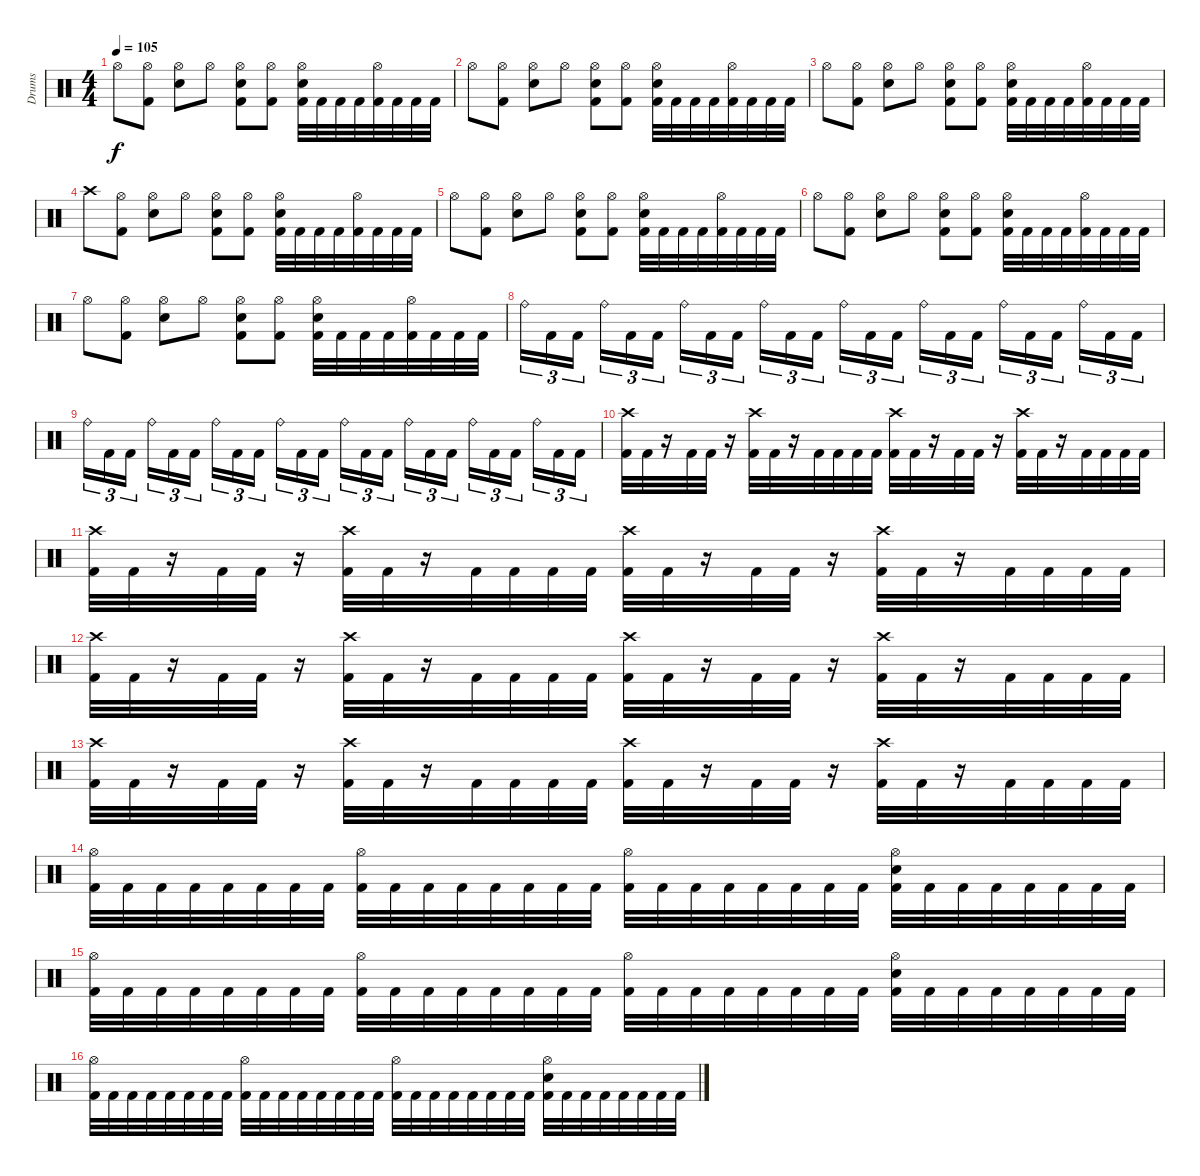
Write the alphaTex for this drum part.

\track ("Drums" "Drums") {instrument percussion}
\staff {score}
\articulation defaults
\ts (4 4)
\tempo 105
\clef neutral
\ks c "Hi-Hat (open)".8{dy f}
("Hi-Hat (open)" "Kick (hit) 2").8 ("Hi-Hat (open)" "Electric Snare (hit)").8 "Hi-Hat (open)".8 ("Hi-Hat (open)" "Electric Snare (hit)" "Kick (hit) 2").8 ("Hi-Hat (open)" "Kick (hit) 2").8 ("Hi-Hat (open)" "Electric Snare (hit)" "Kick (hit) 2").32 "Kick (hit) 2".32 "Kick (hit) 2".32 "Kick (hit) 2".32 ("Hi-Hat (open)" "Kick (hit) 2").32 "Kick (hit) 2".32 "Kick (hit) 2".32 "Kick (hit) 2".32 |
"Hi-Hat (open)".8 ("Hi-Hat (open)" "Kick (hit) 2").8 ("Hi-Hat (open)" "Electric Snare (hit)").8 "Hi-Hat (open)".8 ("Hi-Hat (open)" "Electric Snare (hit)" "Kick (hit) 2").8 ("Hi-Hat (open)" "Kick (hit) 2").8 ("Hi-Hat (open)" "Electric Snare (hit)" "Kick (hit) 2").32 "Kick (hit) 2".32 "Kick (hit) 2".32 "Kick (hit) 2".32 ("Hi-Hat (open)" "Kick (hit) 2").32 "Kick (hit) 2".32 "Kick (hit) 2".32 "Kick (hit) 2".32 |
"Hi-Hat (open)".8 ("Hi-Hat (open)" "Kick (hit) 2").8 ("Hi-Hat (open)" "Electric Snare (hit)").8 "Hi-Hat (open)".8 ("Hi-Hat (open)" "Electric Snare (hit)" "Kick (hit) 2").8 ("Hi-Hat (open)" "Kick (hit) 2").8 ("Hi-Hat (open)" "Electric Snare (hit)" "Kick (hit) 2").32 "Kick (hit) 2".32 "Kick (hit) 2".32 "Kick (hit) 2".32 ("Hi-Hat (open)" "Kick (hit) 2").32 "Kick (hit) 2".32 "Kick (hit) 2".32 "Kick (hit) 2".32 |
"Crash high (hit)".8 ("Hi-Hat (open)" "Kick (hit) 2").8 ("Hi-Hat (open)" "Electric Snare (hit)").8 "Hi-Hat (open)".8 ("Hi-Hat (open)" "Electric Snare (hit)" "Kick (hit) 2").8 ("Hi-Hat (open)" "Kick (hit) 2").8 ("Hi-Hat (open)" "Electric Snare (hit)" "Kick (hit) 2").32 "Kick (hit) 2".32 "Kick (hit) 2".32 "Kick (hit) 2".32 ("Hi-Hat (open)" "Kick (hit) 2").32 "Kick (hit) 2".32 "Kick (hit) 2".32 "Kick (hit) 2".32 |
"Hi-Hat (open)".8 ("Hi-Hat (open)" "Kick (hit) 2").8 ("Hi-Hat (open)" "Electric Snare (hit)").8 "Hi-Hat (open)".8 ("Hi-Hat (open)" "Electric Snare (hit)" "Kick (hit) 2").8 ("Hi-Hat (open)" "Kick (hit) 2").8 ("Hi-Hat (open)" "Electric Snare (hit)" "Kick (hit) 2").32 "Kick (hit) 2".32 "Kick (hit) 2".32 "Kick (hit) 2".32 ("Hi-Hat (open)" "Kick (hit) 2").32 "Kick (hit) 2".32 "Kick (hit) 2".32 "Kick (hit) 2".32 |
"Hi-Hat (open)".8 ("Hi-Hat (open)" "Kick (hit) 2").8 ("Hi-Hat (open)" "Electric Snare (hit)").8 "Hi-Hat (open)".8 ("Hi-Hat (open)" "Electric Snare (hit)" "Kick (hit) 2").8 ("Hi-Hat (open)" "Kick (hit) 2").8 ("Hi-Hat (open)" "Electric Snare (hit)" "Kick (hit) 2").32 "Kick (hit) 2".32 "Kick (hit) 2".32 "Kick (hit) 2".32 ("Hi-Hat (open)" "Kick (hit) 2").32 "Kick (hit) 2".32 "Kick (hit) 2".32 "Kick (hit) 2".32 |
"Hi-Hat (open)".8 ("Hi-Hat (open)" "Kick (hit) 2").8 ("Hi-Hat (open)" "Electric Snare (hit)").8 "Hi-Hat (open)".8 ("Hi-Hat (open)" "Electric Snare (hit)" "Kick (hit) 2").8 ("Hi-Hat (open)" "Kick (hit) 2").8 ("Hi-Hat (open)" "Electric Snare (hit)" "Kick (hit) 2").32 "Kick (hit) 2".32 "Kick (hit) 2".32 "Kick (hit) 2".32 ("Hi-Hat (open)" "Kick (hit) 2").32 "Kick (hit) 2".32 "Kick (hit) 2".32 "Kick (hit) 2".32 |
"Ride (bell)".16{tu (3 2)} "Kick (hit) 2".16{tu (3 2)} "Kick (hit) 2".16{tu (3 2)} "Ride (bell)".16{tu (3 2)} "Kick (hit) 2".16{tu (3 2)} "Kick (hit) 2".16{tu (3 2)} "Ride (bell)".16{tu (3 2)} "Kick (hit) 2".16{tu (3 2)} "Kick (hit) 2".16{tu (3 2)} "Ride (bell)".16{tu (3 2)} "Kick (hit) 2".16{tu (3 2)} "Kick (hit) 2".16{tu (3 2)} "Ride (bell)".16{tu (3 2)} "Kick (hit) 2".16{tu (3 2)} "Kick (hit) 2".16{tu (3 2)} "Ride (bell)".16{tu (3 2)} "Kick (hit) 2".16{tu (3 2)} "Kick (hit) 2".16{tu (3 2)} "Ride (bell)".16{tu (3 2)} "Kick (hit) 2".16{tu (3 2)} "Kick (hit) 2".16{tu (3 2)} "Ride (bell)".16{tu (3 2)} "Kick (hit) 2".16{tu (3 2)} "Kick (hit) 2".16{tu (3 2)} |
"Ride (bell)".16{tu (3 2)} "Kick (hit) 2".16{tu (3 2)} "Kick (hit) 2".16{tu (3 2)} "Ride (bell)".16{tu (3 2)} "Kick (hit) 2".16{tu (3 2)} "Kick (hit) 2".16{tu (3 2)} "Ride (bell)".16{tu (3 2)} "Kick (hit) 2".16{tu (3 2)} "Kick (hit) 2".16{tu (3 2)} "Ride (bell)".16{tu (3 2)} "Kick (hit) 2".16{tu (3 2)} "Kick (hit) 2".16{tu (3 2)} "Ride (bell)".16{tu (3 2)} "Kick (hit) 2".16{tu (3 2)} "Kick (hit) 2".16{tu (3 2)} "Ride (bell)".16{tu (3 2)} "Kick (hit) 2".16{tu (3 2)} "Kick (hit) 2".16{tu (3 2)} "Ride (bell)".16{tu (3 2)} "Kick (hit) 2".16{tu (3 2)} "Kick (hit) 2".16{tu (3 2)} "Ride (bell)".16{tu (3 2)} "Kick (hit) 2".16{tu (3 2)} "Kick (hit) 2".16{tu (3 2)} |
("Crash high (hit)" "Kick (hit) 2").32 "Kick (hit) 2".32 r.16 "Kick (hit) 2".32 "Kick (hit) 2".32 r.16 ("Crash high (hit)" "Kick (hit) 2").32 "Kick (hit) 2".32 r.16 "Kick (hit) 2".32 "Kick (hit) 2".32 "Kick (hit) 2".32 "Kick (hit) 2".32 ("Crash high (hit)" "Kick (hit) 2").32 "Kick (hit) 2".32 r.16 "Kick (hit) 2".32 "Kick (hit) 2".32 r.16 ("Crash high (hit)" "Kick (hit) 2").32 "Kick (hit) 2".32 r.16 "Kick (hit) 2".32 "Kick (hit) 2".32 "Kick (hit) 2".32 "Kick (hit) 2".32 |
("Crash high (hit)" "Kick (hit) 2").32 "Kick (hit) 2".32 r.16 "Kick (hit) 2".32 "Kick (hit) 2".32 r.16 ("Crash high (hit)" "Kick (hit) 2").32 "Kick (hit) 2".32 r.16 "Kick (hit) 2".32 "Kick (hit) 2".32 "Kick (hit) 2".32 "Kick (hit) 2".32 ("Crash high (hit)" "Kick (hit) 2").32 "Kick (hit) 2".32 r.16 "Kick (hit) 2".32 "Kick (hit) 2".32 r.16 ("Crash high (hit)" "Kick (hit) 2").32 "Kick (hit) 2".32 r.16 "Kick (hit) 2".32 "Kick (hit) 2".32 "Kick (hit) 2".32 "Kick (hit) 2".32 |
("Crash high (hit)" "Kick (hit) 2").32 "Kick (hit) 2".32 r.16 "Kick (hit) 2".32 "Kick (hit) 2".32 r.16 ("Crash high (hit)" "Kick (hit) 2").32 "Kick (hit) 2".32 r.16 "Kick (hit) 2".32 "Kick (hit) 2".32 "Kick (hit) 2".32 "Kick (hit) 2".32 ("Crash high (hit)" "Kick (hit) 2").32 "Kick (hit) 2".32 r.16 "Kick (hit) 2".32 "Kick (hit) 2".32 r.16 ("Crash high (hit)" "Kick (hit) 2").32 "Kick (hit) 2".32 r.16 "Kick (hit) 2".32 "Kick (hit) 2".32 "Kick (hit) 2".32 "Kick (hit) 2".32 |
("Crash high (hit)" "Kick (hit) 2").32 "Kick (hit) 2".32 r.16 "Kick (hit) 2".32 "Kick (hit) 2".32 r.16 ("Crash high (hit)" "Kick (hit) 2").32 "Kick (hit) 2".32 r.16 "Kick (hit) 2".32 "Kick (hit) 2".32 "Kick (hit) 2".32 "Kick (hit) 2".32 ("Crash high (hit)" "Kick (hit) 2").32 "Kick (hit) 2".32 r.16 "Kick (hit) 2".32 "Kick (hit) 2".32 r.16 ("Crash high (hit)" "Kick (hit) 2").32 "Kick (hit) 2".32 r.16 "Kick (hit) 2".32 "Kick (hit) 2".32 "Kick (hit) 2".32 "Kick (hit) 2".32 |
("Hi-Hat (open)" "Kick (hit) 2").32 "Kick (hit) 2".32 "Kick (hit) 2".32 "Kick (hit) 2".32 "Kick (hit) 2".32 "Kick (hit) 2".32 "Kick (hit) 2".32 "Kick (hit) 2".32 ("Hi-Hat (open)" "Kick (hit) 2").32 "Kick (hit) 2".32 "Kick (hit) 2".32 "Kick (hit) 2".32 "Kick (hit) 2".32 "Kick (hit) 2".32 "Kick (hit) 2".32 "Kick (hit) 2".32 ("Hi-Hat (open)" "Kick (hit) 2").32 "Kick (hit) 2".32 "Kick (hit) 2".32 "Kick (hit) 2".32 "Kick (hit) 2".32 "Kick (hit) 2".32 "Kick (hit) 2".32 "Kick (hit) 2".32 ("Hi-Hat (open)" "Electric Snare (hit)" "Kick (hit) 2").32 "Kick (hit) 2".32 "Kick (hit) 2".32 "Kick (hit) 2".32 "Kick (hit) 2".32 "Kick (hit) 2".32 "Kick (hit) 2".32 "Kick (hit) 2".32 |
("Hi-Hat (open)" "Kick (hit) 2").32 "Kick (hit) 2".32 "Kick (hit) 2".32 "Kick (hit) 2".32 "Kick (hit) 2".32 "Kick (hit) 2".32 "Kick (hit) 2".32 "Kick (hit) 2".32 ("Hi-Hat (open)" "Kick (hit) 2").32 "Kick (hit) 2".32 "Kick (hit) 2".32 "Kick (hit) 2".32 "Kick (hit) 2".32 "Kick (hit) 2".32 "Kick (hit) 2".32 "Kick (hit) 2".32 ("Hi-Hat (open)" "Kick (hit) 2").32 "Kick (hit) 2".32 "Kick (hit) 2".32 "Kick (hit) 2".32 "Kick (hit) 2".32 "Kick (hit) 2".32 "Kick (hit) 2".32 "Kick (hit) 2".32 ("Hi-Hat (open)" "Electric Snare (hit)" "Kick (hit) 2").32 "Kick (hit) 2".32 "Kick (hit) 2".32 "Kick (hit) 2".32 "Kick (hit) 2".32 "Kick (hit) 2".32 "Kick (hit) 2".32 "Kick (hit) 2".32 |
("Hi-Hat (open)" "Kick (hit) 2").32 "Kick (hit) 2".32 "Kick (hit) 2".32 "Kick (hit) 2".32 "Kick (hit) 2".32 "Kick (hit) 2".32 "Kick (hit) 2".32 "Kick (hit) 2".32 ("Hi-Hat (open)" "Kick (hit) 2").32 "Kick (hit) 2".32 "Kick (hit) 2".32 "Kick (hit) 2".32 "Kick (hit) 2".32 "Kick (hit) 2".32 "Kick (hit) 2".32 "Kick (hit) 2".32 ("Hi-Hat (open)" "Kick (hit) 2").32 "Kick (hit) 2".32 "Kick (hit) 2".32 "Kick (hit) 2".32 "Kick (hit) 2".32 "Kick (hit) 2".32 "Kick (hit) 2".32 "Kick (hit) 2".32 ("Hi-Hat (open)" "Electric Snare (hit)" "Kick (hit) 2").32 "Kick (hit) 2".32 "Kick (hit) 2".32 "Kick (hit) 2".32 "Kick (hit) 2".32 "Kick (hit) 2".32 "Kick (hit) 2".32 "Kick (hit) 2".32
